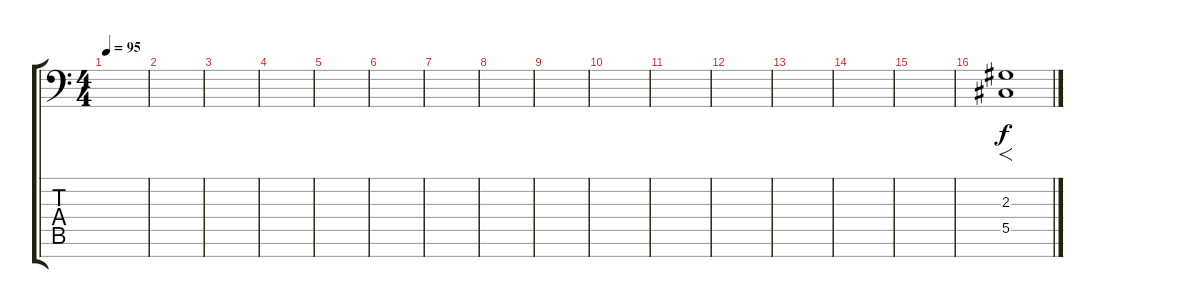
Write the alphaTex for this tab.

\track "" {instrument stringensemble2}
\staff {score tabs}
\tuning (Eb4 Bb3 Gb3 Db3 Ab2 Eb2 Bb1) {hide}
\ts (4 4)
\tempo 95
\clef f4
\ks c
|
|
|
|
|
|
|
|
|
|
|
|
|
|
|
(2.3 5.5).1{f volume 12 instrument stringensemble2}
